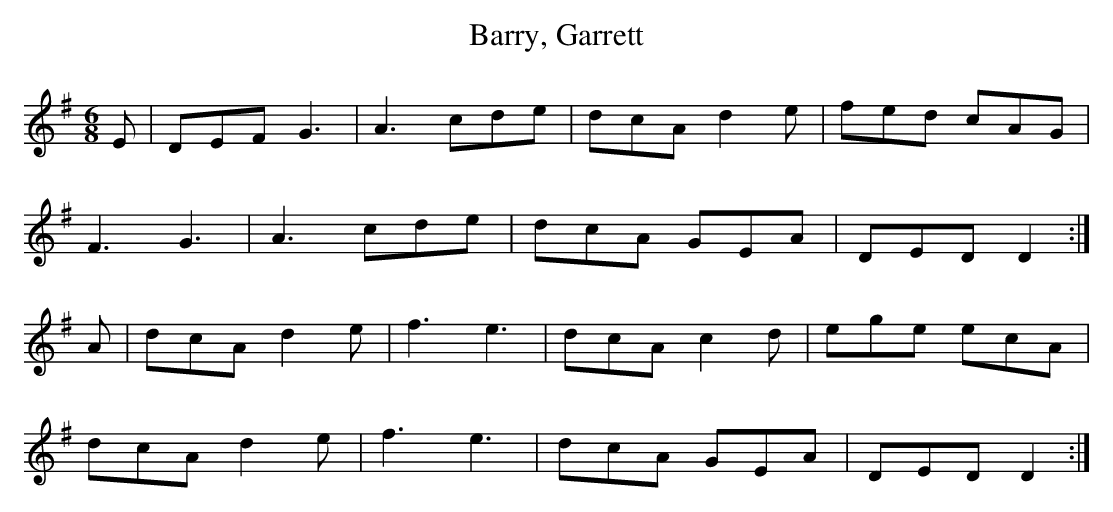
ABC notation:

X:1
T:Barry, Garrett
M:6/8
L:1/8
K:D Mixolydian
E|DEF G3|A3 cde|dcA d2e|fed cAG|!
F3 G3|A3 cde|dcA GEA|DED D2:|!
A|dcA d2e|f3 e3|dcA c2d|ege ecA|!
dcA d2e|f3 e3|dcA GEA|DED D2:|!
